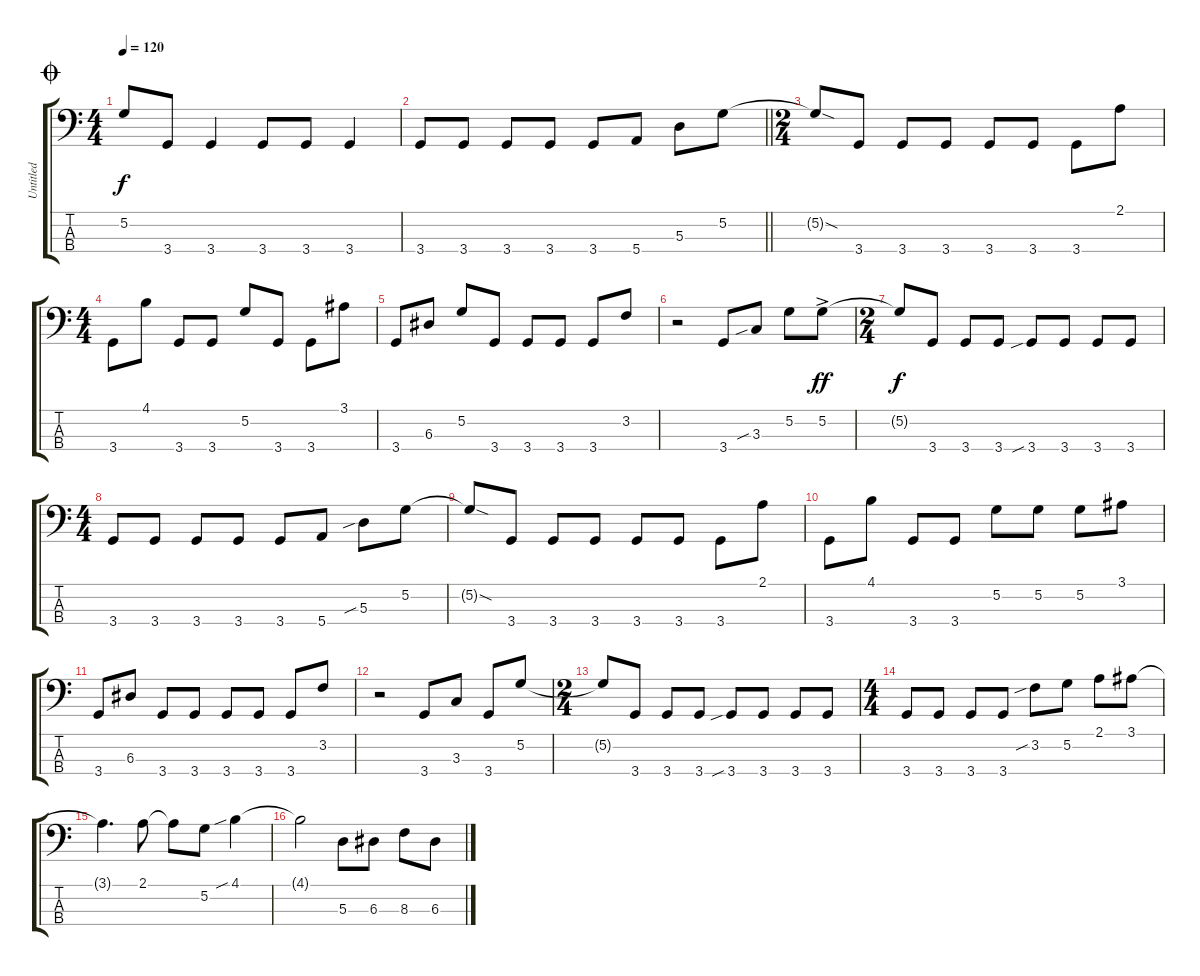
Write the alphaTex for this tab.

\track ("Untitled" "Untitled") {instrument electricbassfinger}
\staff {score tabs}
\tuning (G2 D2 A1 E1) {hide}
\ts (4 4)
\jump coda
\tempo 120
\clef f4
\ks c
5.2{t}.8{dy f} 3.4.8 3.4.4 3.4.8 3.4.8 3.4.4 |
\barLineRight lightlight
3.4.8 3.4.8 3.4.8 3.4.8 3.4.8 5.4.8 5.3.8 5.2.8 |
\ts (2 4)
5.2{sod t}.8 3.4.8 3.4.8 3.4.8 3.4.8 3.4.8 3.4.8 2.1.8 |
\ts (4 4)
3.4.8 4.1.8 3.4.8 3.4.8 5.2.8 3.4.8 3.4.8 3.1.8 |
3.4.8 6.3.8 5.2.8 3.4.8 3.4.8 3.4.8 3.4.8 3.2.8 |
r.2 3.4.8 3.3{sib}.8 5.2.8 5.2{ac}.8{dy ff} |
\ts (2 4)
5.2{t}.8{dy f} 3.4.8 3.4.8 3.4.8 3.4{sib}.8 3.4.8 3.4.8 3.4.8 |
\ts (4 4)
3.4.8 3.4.8 3.4.8 3.4.8 3.4.8 5.4.8 5.3{sib}.8 5.2.8 |
5.2{sod t}.8 3.4.8 3.4.8 3.4.8 3.4.8 3.4.8 3.4.8 2.1.8 |
3.4.8 4.1.8 3.4.8 3.4.8 5.2.8 5.2.8 5.2.8 3.1.8 |
3.4.8 6.3.8 3.4.8 3.4.8 3.4.8 3.4.8 3.4.8 3.2.8 |
r.2 3.4.8 3.3.8 3.4.8 5.2.8 |
\ts (2 4)
5.2{t}.8 3.4.8 3.4.8 3.4.8 3.4{sib}.8 3.4.8 3.4.8 3.4.8 |
\ts (4 4)
3.4.8 3.4.8 3.4.8 3.4.8 3.2{sib}.8 5.2.8 2.1.8 3.1.8 |
3.1{t}.4{d} 2.1.8 2.1{t}.8 5.2.8 4.1{sib}.4 |
4.1{t}.2 5.3.8 6.3.8 8.3.8 6.3.8
